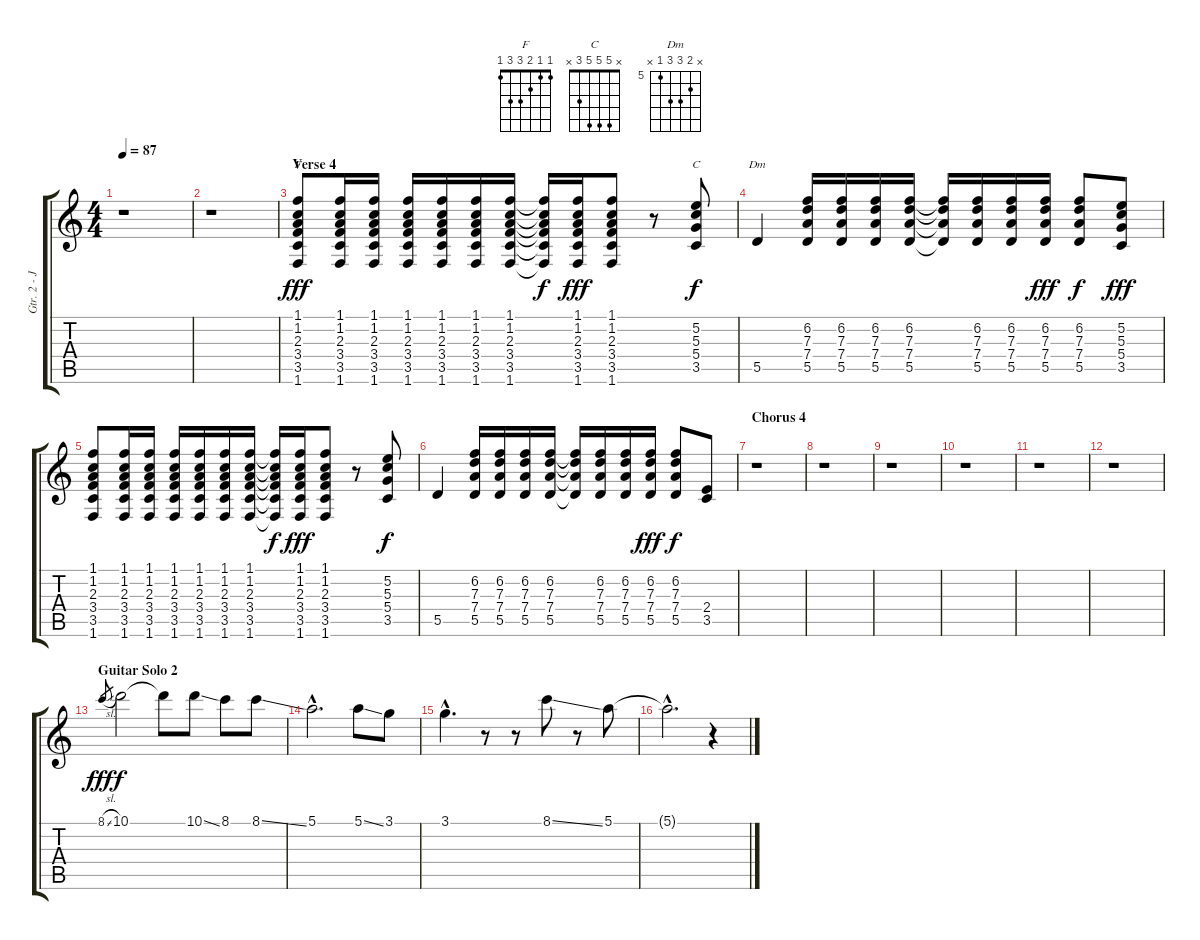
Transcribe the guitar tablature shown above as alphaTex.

\track ("Gtr. 2 - John (slide)" "Gtr. 2 - J") {instrument electricguitarjazz}
\staff {score tabs}
\tuning (E4 B3 G3 D3 A2 E2) {hide}
\chord ("F" 1 1 2 3 3 1)
\chord ("C" x 5 5 5 3 x)
\chord ("Dm" x 6 7 7 5 x) {firstfret 5}
\ts (4 4)
\tempo 87
\clef g2
\ks c
r.1{dy f} |
r.1 |
\section ("" "Verse 4")
(1.1 1.2 2.3 3.4 3.5 1.6).8{ch "F" dy fff volume 6} (1.1 1.2 2.3 3.4 3.5 1.6).16 (1.1 1.2 2.3 3.4 3.5 1.6).16 (1.1 1.2 2.3 3.4 3.5 1.6).16 (1.1 1.2 2.3 3.4 3.5 1.6).16 (1.1 1.2 2.3 3.4 3.5 1.6).16 (1.1 1.2 2.3 3.4 3.5 1.6).16 (1.1{t} 1.2{t} 2.3{t} 3.4{t} 3.5{t} 1.6{t}).16{dy f} (1.1 1.2 2.3 3.4 3.5 1.6).16{dy fff} (1.1 1.2 2.3 3.4 3.5 1.6).8 r.8 (5.2 5.3 5.4 3.5).8{ch "C" dy f} |
5.5.4{ch "Dm"} (6.2 7.3 7.4 5.5).16 (6.2 7.3 7.4 5.5).16 (6.2 7.3 7.4 5.5).16 (6.2 7.3 7.4 5.5).16 (6.2{t} 7.3{t} 7.4{t} 5.5{t}).16 (6.2 7.3 7.4 5.5).16 (6.2 7.3 7.4 5.5).16 (6.2 7.3 7.4 5.5).16{dy fff} (6.2 7.3 7.4 5.5).8{dy f} (5.2 5.3 5.4 3.5).8{dy fff} |
(1.1 1.2 2.3 3.4 3.5 1.6).8 (1.1 1.2 2.3 3.4 3.5 1.6).16 (1.1 1.2 2.3 3.4 3.5 1.6).16 (1.1 1.2 2.3 3.4 3.5 1.6).16 (1.1 1.2 2.3 3.4 3.5 1.6).16 (1.1 1.2 2.3 3.4 3.5 1.6).16 (1.1 1.2 2.3 3.4 3.5 1.6).16 (1.1{t} 1.2{t} 2.3{t} 3.4{t} 3.5{t} 1.6{t}).16{dy f} (1.1 1.2 2.3 3.4 3.5 1.6).16{dy fff} (1.1 1.2 2.3 3.4 3.5 1.6).8 r.8 (5.2 5.3 5.4 3.5).8{dy f} |
5.5.4 (6.2 7.3 7.4 5.5).16 (6.2 7.3 7.4 5.5).16 (6.2 7.3 7.4 5.5).16 (6.2 7.3 7.4 5.5).16 (6.2{t} 7.3{t} 7.4{t} 5.5{t}).16 (6.2 7.3 7.4 5.5).16 (6.2 7.3 7.4 5.5).16 (6.2 7.3 7.4 5.5).16{dy fff} (6.2 7.3 7.4 5.5).8{dy f} (2.4 3.5).8 |
\section ("" "Chorus 4")
r.1{volume 16} |
r.1 |
r.1 |
r.1 |
r.1 |
r.1 |
\section ("" "Guitar Solo 2")
8.1{sl}.8{gr dy fff} 10.1.2{dy f} 10.1{t}.8 10.1{ss}.8 8.1.8 8.1{ss}.8 |
5.1{hac}.2{d} 5.1{ss}.8 3.1.8 |
3.1{hac}.4{d} r.8 r.8 8.1{ss}.8 r.8 5.1.8 |
5.1{hac t}.2{d} r.4
